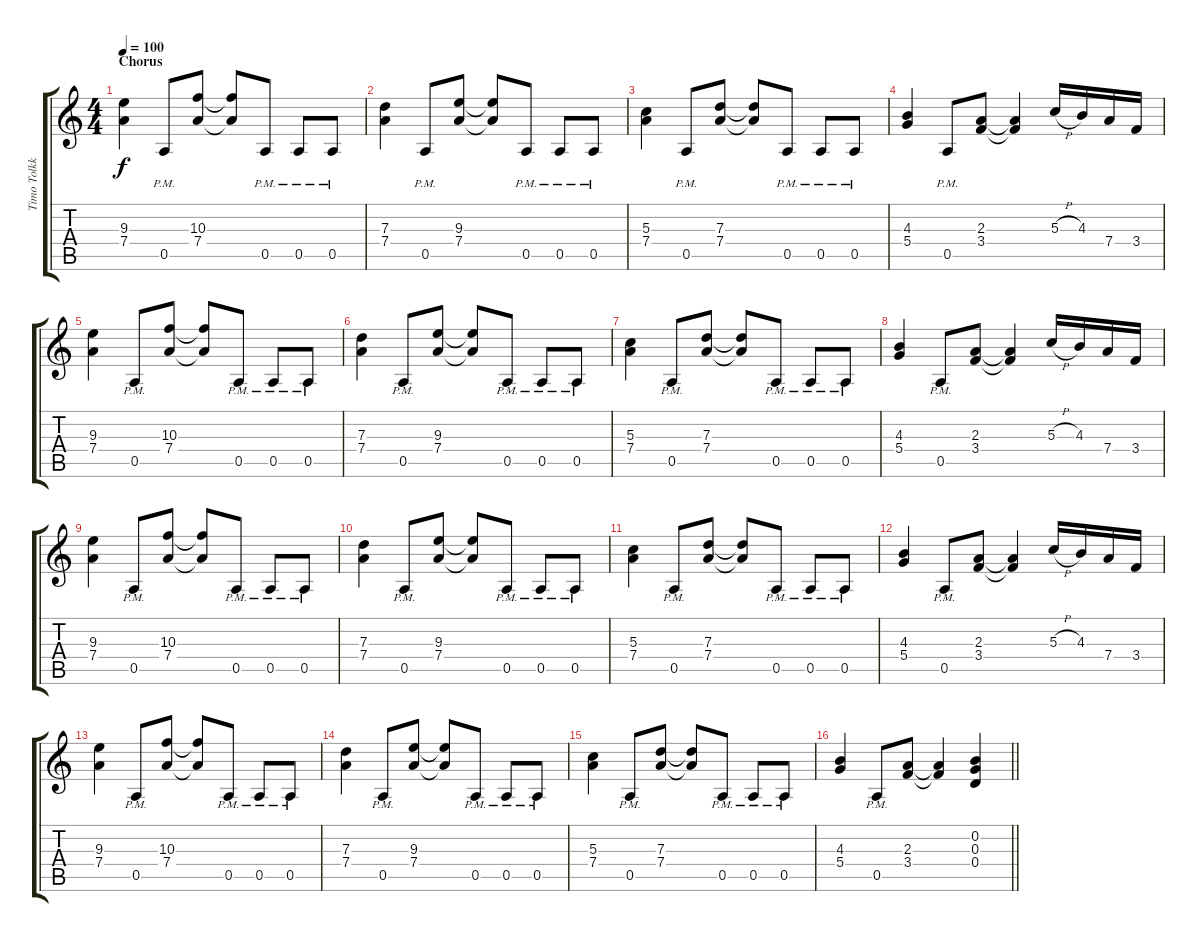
\track ("Timo Tolkki" "Timo Tolkk") {instrument distortionguitar}
\staff {score tabs}
\tuning (E4 B3 G3 D3 A2 E2) {hide}
\ts (4 4)
\section ("" "Chorus")
\tempo 100
\clef g2
\ks c
(9.3 7.4).4{dy f instrument distortionguitar} 0.5{pm}.8 (10.3 7.4).8 (10.3{t} 7.4{t}).8 0.5{pm}.8 0.5{pm}.8 0.5{pm}.8 |
(7.3 7.4).4 0.5{pm}.8 (9.3 7.4).8 (9.3{t} 7.4{t}).8 0.5{pm}.8 0.5{pm}.8 0.5{pm}.8 |
(5.3 7.4).4 0.5{pm}.8 (7.3 7.4).8 (7.3{t} 7.4{t}).8 0.5{pm}.8 0.5{pm}.8 0.5{pm}.8 |
(4.3 5.4).4 0.5{pm}.8 (2.3 3.4).8 (2.3{t} 3.4{t}).4 5.3{h}.16 4.3.16 7.4.16 3.4.16 |
(9.3 7.4).4 0.5{pm}.8 (10.3 7.4).8 (10.3{t} 7.4{t}).8 0.5{pm}.8 0.5{pm}.8 0.5{pm}.8 |
(7.3 7.4).4 0.5{pm}.8 (9.3 7.4).8 (9.3{t} 7.4{t}).8 0.5{pm}.8 0.5{pm}.8 0.5{pm}.8 |
(5.3 7.4).4 0.5{pm}.8 (7.3 7.4).8 (7.3{t} 7.4{t}).8 0.5{pm}.8 0.5{pm}.8 0.5{pm}.8 |
(4.3 5.4).4 0.5{pm}.8 (2.3 3.4).8 (2.3{t} 3.4{t}).4 5.3{h}.16 4.3.16 7.4.16 3.4.16 |
(9.3 7.4).4 0.5{pm}.8 (10.3 7.4).8 (10.3{t} 7.4{t}).8 0.5{pm}.8 0.5{pm}.8 0.5{pm}.8 |
(7.3 7.4).4 0.5{pm}.8 (9.3 7.4).8 (9.3{t} 7.4{t}).8 0.5{pm}.8 0.5{pm}.8 0.5{pm}.8 |
(5.3 7.4).4 0.5{pm}.8 (7.3 7.4).8 (7.3{t} 7.4{t}).8 0.5{pm}.8 0.5{pm}.8 0.5{pm}.8 |
(4.3 5.4).4 0.5{pm}.8 (2.3 3.4).8 (2.3{t} 3.4{t}).4 5.3{h}.16 4.3.16 7.4.16 3.4.16 |
(9.3 7.4).4 0.5{pm}.8 (10.3 7.4).8 (10.3{t} 7.4{t}).8 0.5{pm}.8 0.5{pm}.8 0.5{pm}.8 |
(7.3 7.4).4 0.5{pm}.8 (9.3 7.4).8 (9.3{t} 7.4{t}).8 0.5{pm}.8 0.5{pm}.8 0.5{pm}.8 |
(5.3 7.4).4 0.5{pm}.8 (7.3 7.4).8 (7.3{t} 7.4{t}).8 0.5{pm}.8 0.5{pm}.8 0.5{pm}.8 |
\barLineRight lightlight
(4.3 5.4).4 0.5{pm}.8 (2.3 3.4).8 (2.3{t} 3.4{t}).4 (0.2 0.3 0.4).4
